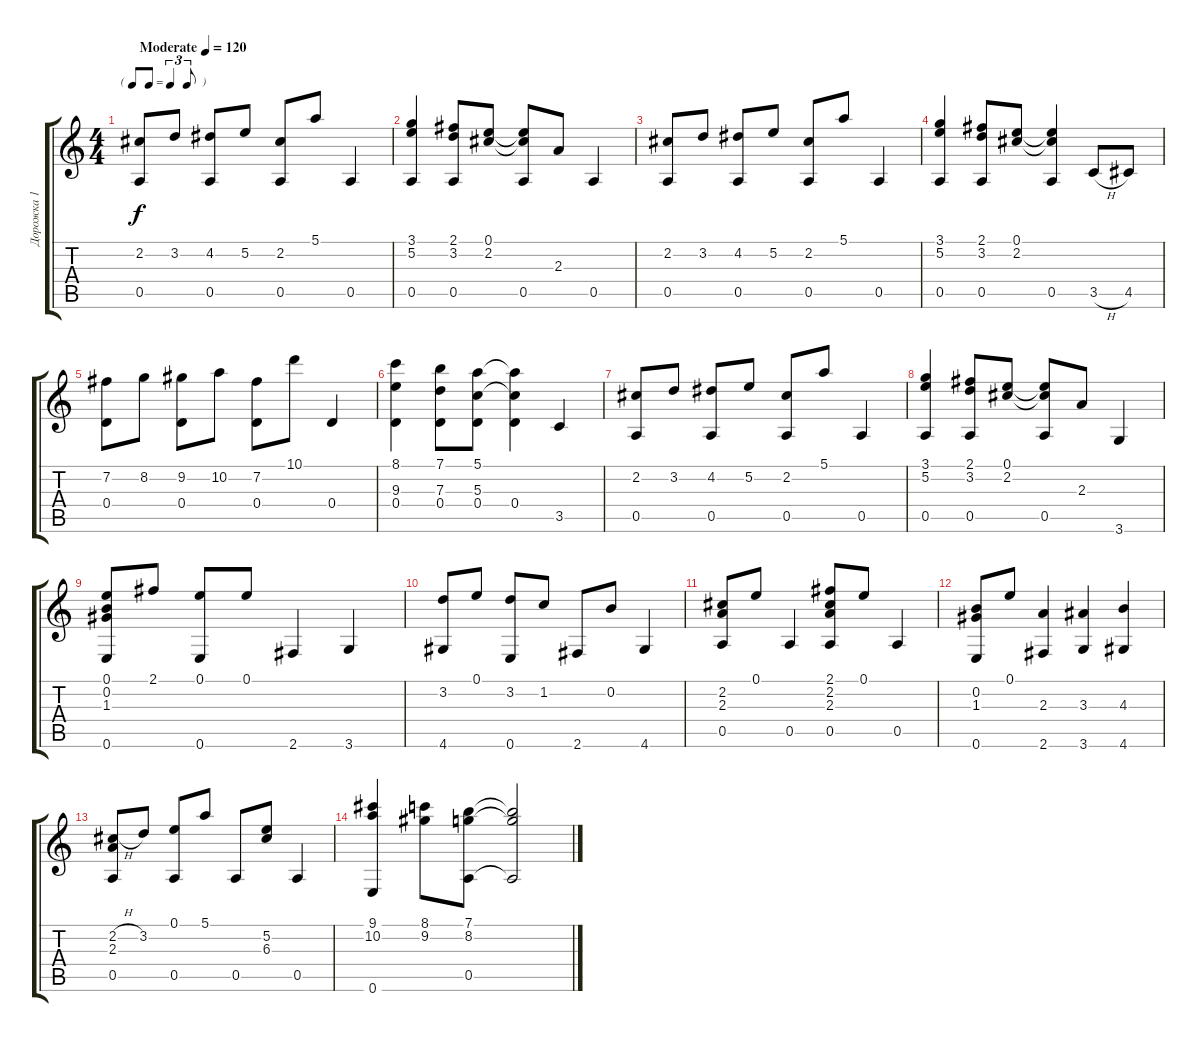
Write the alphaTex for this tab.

\track ("Дорожка 1" "Дорожка 1") {instrument acousticguitarsteel}
\staff {score tabs}
\tuning (E4 B3 G3 D3 A2 E2) {hide}
\ts (4 4)
\tf triplet8th
\tempo (120 "Moderate")
\clef g2
\ks c
(2.2 0.5).8{dy f instrument acousticguitarsteel} 3.2.8 (4.2 0.5).8 5.2.8 (2.2 0.5).8 5.1.8 0.5.4 |
(3.1 5.2 0.5).4 (2.1 3.2 0.5).8 (0.1 2.2).8 (0.1{t} 2.2{t} 0.5).8 2.3.8 0.5.4 |
(2.2 0.5).8 3.2.8 (4.2 0.5).8 5.2.8 (2.2 0.5).8 5.1.8 0.5.4 |
(3.1 5.2 0.5).4 (2.1 3.2 0.5).8 (0.1 2.2).8 (0.1{t} 2.2{t} 0.5).4 3.5{h}.8 4.5.8 |
(7.2 0.4).8 8.2.8 (9.2 0.4).8 10.2.8 (7.2 0.4).8 10.1.8 0.4.4 |
(8.1 9.3 0.4).4 (7.1 7.3 0.4).8 (5.1 5.3 0.4).8 (5.1{t} 5.3{t} 0.4).4 3.5.4 |
(2.2 0.5).8 3.2.8 (4.2 0.5).8 5.2.8 (2.2 0.5).8 5.1.8 0.5.4 |
(3.1 5.2 0.5).4 (2.1 3.2 0.5).8 (0.1 2.2).8 (0.1{t} 2.2{t} 0.5).8 2.3.8 3.6.4 |
(0.1 0.2 1.3 0.6).8 2.1.8 (0.1 0.6).8 0.1.8 2.6.4 3.6.4 |
(3.2 4.6).8 0.1.8 (3.2 0.6).8 1.2.8 2.6.8 0.2.8 4.6.4 |
(2.2 2.3 0.5).8 0.1.8 0.5.4 (2.1 2.2 2.3 0.5).8 0.1.8 0.5.4 |
(0.2 1.3 0.6).8 0.1.8 (2.3 2.6).4 (3.3 3.6).4 (4.3 4.6).4 |
(2.2{h} 2.3 0.5).8 3.2.8 (0.1 0.5).8 5.1.8 0.5.8 (5.2 6.3).8 0.5.4 |
(9.1 10.2 0.6).4 (8.1 9.2).8 (7.1 8.2 0.5).8 (7.1{t} 8.2{t} 0.5{t}).2
